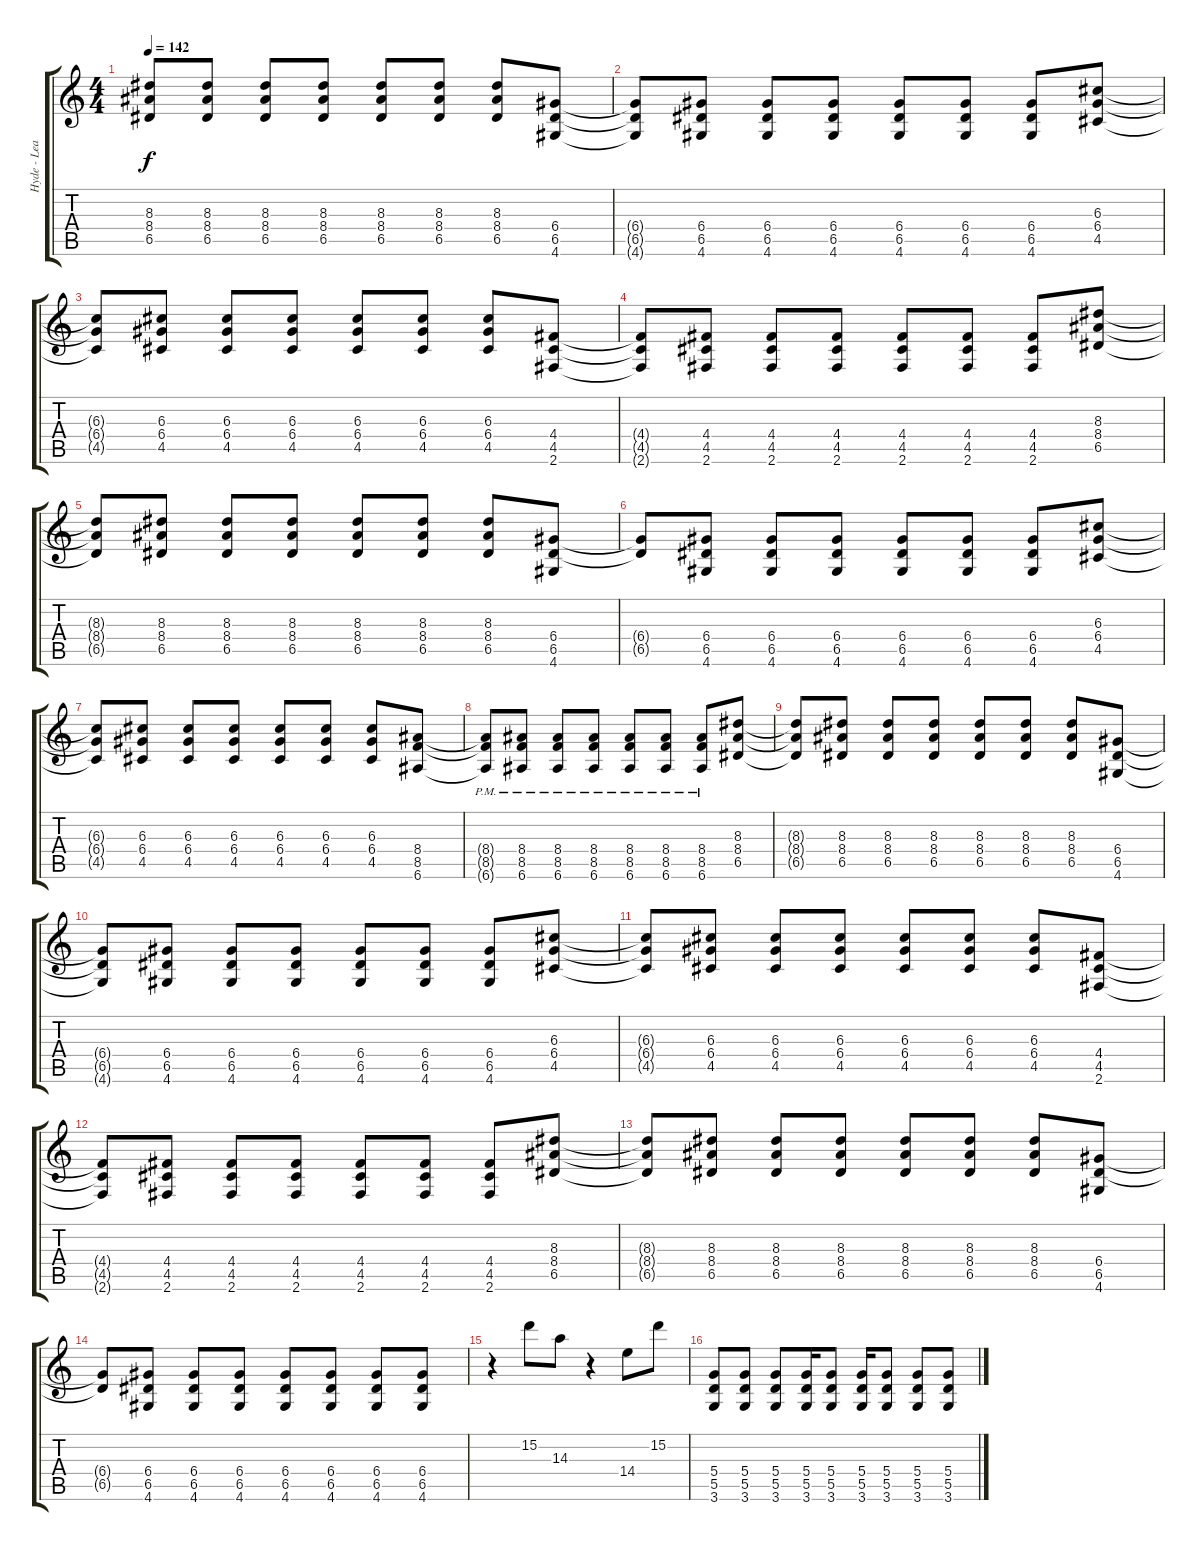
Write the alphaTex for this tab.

\track ("Hyde - Lead Guitar" "Hyde - Lea") {instrument distortionguitar}
\staff {score tabs}
\tuning (E4 B3 G3 D3 A2 E2) {hide}
\ts (4 4)
\tempo 142
\clef g2
\ks c
(8.3{t} 8.4{t} 6.5{t}).8{dy f} (8.3 8.4 6.5).8 (8.3 8.4 6.5).8 (8.3 8.4 6.5).8 (8.3 8.4 6.5).8 (8.3 8.4 6.5).8 (8.3 8.4 6.5).8 (6.4 6.5 4.6).8 |
(6.4{t} 6.5{t} 4.6{t}).8 (6.4 6.5 4.6).8 (6.4 6.5 4.6).8 (6.4 6.5 4.6).8 (6.4 6.5 4.6).8 (6.4 6.5 4.6).8 (6.4 6.5 4.6).8 (6.3 6.4 4.5).8 |
(6.3{t} 6.4{t} 4.5{t}).8 (6.3 6.4 4.5).8 (6.3 6.4 4.5).8 (6.3 6.4 4.5).8 (6.3 6.4 4.5).8 (6.3 6.4 4.5).8 (6.3 6.4 4.5).8 (4.4 4.5 2.6).8 |
(4.4{t} 4.5{t} 2.6{t}).8 (4.4 4.5 2.6).8 (4.4 4.5 2.6).8 (4.4 4.5 2.6).8 (4.4 4.5 2.6).8 (4.4 4.5 2.6).8 (4.4 4.5 2.6).8 (8.3 8.4 6.5).8 |
(8.3{t} 8.4{t} 6.5{t}).8 (8.3 8.4 6.5).8 (8.3 8.4 6.5).8 (8.3 8.4 6.5).8 (8.3 8.4 6.5).8 (8.3 8.4 6.5).8 (8.3 8.4 6.5).8 (6.4 6.5 4.6).8 |
(6.4{t} 6.5{t}).8 (6.4 6.5 4.6).8 (6.4 6.5 4.6).8 (6.4 6.5 4.6).8 (6.4 6.5 4.6).8 (6.4 6.5 4.6).8 (6.4 6.5 4.6).8 (6.3 6.4 4.5).8 |
(6.3{t} 6.4{t} 4.5{t}).8 (6.3 6.4 4.5).8 (6.3 6.4 4.5).8 (6.3 6.4 4.5).8 (6.3 6.4 4.5).8 (6.3 6.4 4.5).8 (6.3 6.4 4.5).8 (8.4 8.5 6.6).8 |
(8.4{pm t} 8.5{pm t} 6.6{pm t}).8 (8.4{pm} 8.5{pm} 6.6{pm}).8 (8.4{pm} 8.5{pm} 6.6{pm}).8 (8.4{pm} 8.5{pm} 6.6{pm}).8 (8.4{pm} 8.5{pm} 6.6{pm}).8 (8.4{pm} 8.5{pm} 6.6{pm}).8 (8.4{pm} 8.5{pm} 6.6{pm}).8 (8.3 8.4 6.5).8 |
(8.3{t} 8.4{t} 6.5{t}).8 (8.3 8.4 6.5).8 (8.3 8.4 6.5).8 (8.3 8.4 6.5).8 (8.3 8.4 6.5).8 (8.3 8.4 6.5).8 (8.3 8.4 6.5).8 (6.4 6.5 4.6).8 |
(6.4{t} 6.5{t} 4.6{t}).8 (6.4 6.5 4.6).8 (6.4 6.5 4.6).8 (6.4 6.5 4.6).8 (6.4 6.5 4.6).8 (6.4 6.5 4.6).8 (6.4 6.5 4.6).8 (6.3 6.4 4.5).8 |
(6.3{t} 6.4{t} 4.5{t}).8 (6.3 6.4 4.5).8 (6.3 6.4 4.5).8 (6.3 6.4 4.5).8 (6.3 6.4 4.5).8 (6.3 6.4 4.5).8 (6.3 6.4 4.5).8 (4.4 4.5 2.6).8 |
(4.4{t} 4.5{t} 2.6{t}).8 (4.4 4.5 2.6).8 (4.4 4.5 2.6).8 (4.4 4.5 2.6).8 (4.4 4.5 2.6).8 (4.4 4.5 2.6).8 (4.4 4.5 2.6).8 (8.3 8.4 6.5).8 |
(8.3{t} 8.4{t} 6.5{t}).8 (8.3 8.4 6.5).8 (8.3 8.4 6.5).8 (8.3 8.4 6.5).8 (8.3 8.4 6.5).8 (8.3 8.4 6.5).8 (8.3 8.4 6.5).8 (6.4 6.5 4.6).8 |
(6.4{t} 6.5{t}).8 (6.4 6.5 4.6).8 (6.4 6.5 4.6).8 (6.4 6.5 4.6).8 (6.4 6.5 4.6).8 (6.4 6.5 4.6).8 (6.4 6.5 4.6).8 (6.4 6.5 4.6).8 |
r.4 15.2.8 14.3.8 r.4 14.4.8 15.2.8 |
(5.4 5.5 3.6).8 (5.4 5.5 3.6).8 (5.4 5.5 3.6).8 (5.4 5.5 3.6).16 (5.4 5.5 3.6).8 (5.4 5.5 3.6).16 (5.4 5.5 3.6).8 (5.4 5.5 3.6).8 (5.4 5.5 3.6).8
